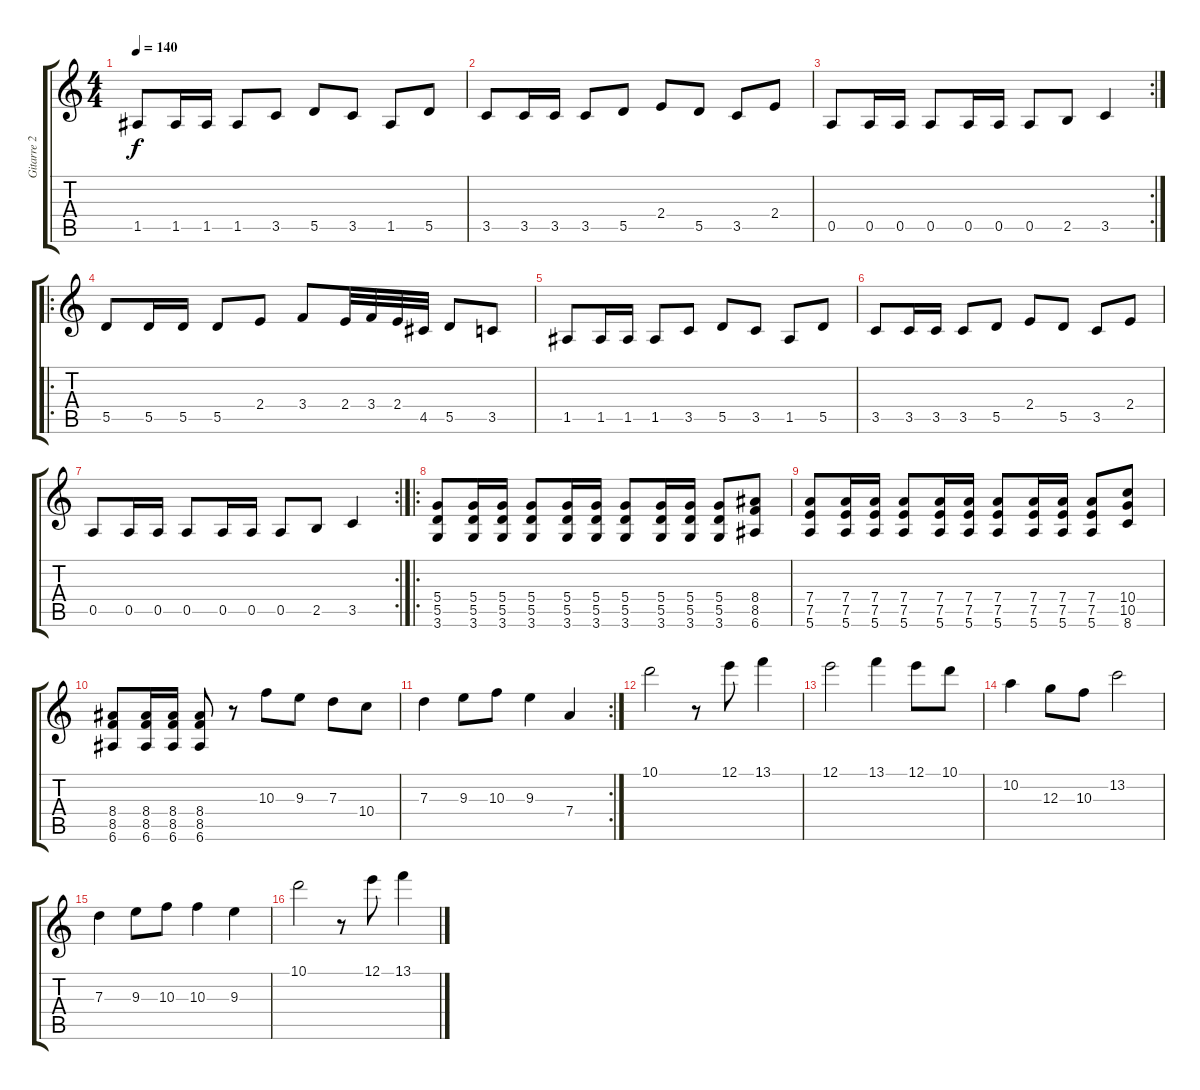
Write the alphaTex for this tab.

\track ("Gitarre 2" "Gitarre 2") {instrument distortionguitar}
\staff {score tabs}
\tuning (E4 B3 G3 D3 A2 E2) {hide}
\ts (4 4)
\tempo 140
\clef g2
\ks c
1.5.8{dy f} 1.5.16 1.5.16 1.5.8 3.5.8 5.5.8 3.5.8 1.5.8 5.5.8 |
3.5.8 3.5.16 3.5.16 3.5.8 5.5.8 2.4.8 5.5.8 3.5.8 2.4.8 |
\rc 2
0.5.8 0.5.16 0.5.16 0.5.8 0.5.16 0.5.16 0.5.8 2.5.8 3.5.4 |
\ro
5.5.8 5.5.16 5.5.16 5.5.8 2.4.8 3.4.8 2.4.32 3.4.32 2.4.32 4.5.32 5.5.8 3.5.8 |
1.5.8 1.5.16 1.5.16 1.5.8 3.5.8 5.5.8 3.5.8 1.5.8 5.5.8 |
3.5.8 3.5.16 3.5.16 3.5.8 5.5.8 2.4.8 5.5.8 3.5.8 2.4.8 |
\rc 2
0.5.8 0.5.16 0.5.16 0.5.8 0.5.16 0.5.16 0.5.8 2.5.8 3.5.4 |
\ro
(5.4 5.5 3.6).8 (5.4 5.5 3.6).16 (5.4 5.5 3.6).16 (5.4 5.5 3.6).8 (5.4 5.5 3.6).16 (5.4 5.5 3.6).16 (5.4 5.5 3.6).8 (5.4 5.5 3.6).16 (5.4 5.5 3.6).16 (5.4 5.5 3.6).8 (8.4 8.5 6.6).8 |
(7.4 7.5 5.6).8 (7.4 7.5 5.6).16 (7.4 7.5 5.6).16 (7.4 7.5 5.6).8 (7.4 7.5 5.6).16 (7.4 7.5 5.6).16 (7.4 7.5 5.6).8 (7.4 7.5 5.6).16 (7.4 7.5 5.6).16 (7.4 7.5 5.6).8 (10.4 10.5 8.6).8 |
(8.4 8.5 6.6).8 (8.4 8.5 6.6).16 (8.4 8.5 6.6).16 (8.4 8.5 6.6).8 r.8 10.3.8 9.3.8 7.3.8 10.4.8 |
\rc 2
7.3.4 9.3.8 10.3.8 9.3.4 7.4.4 |
10.1.2 r.8 12.1.8 13.1.4 |
12.1.2 13.1.4 12.1.8 10.1.8 |
10.2.4 12.3.8 10.3.8 13.2.2 |
7.3.4 9.3.8 10.3.8 10.3.4 9.3.4 |
10.1.2 r.8 12.1.8 13.1.4
